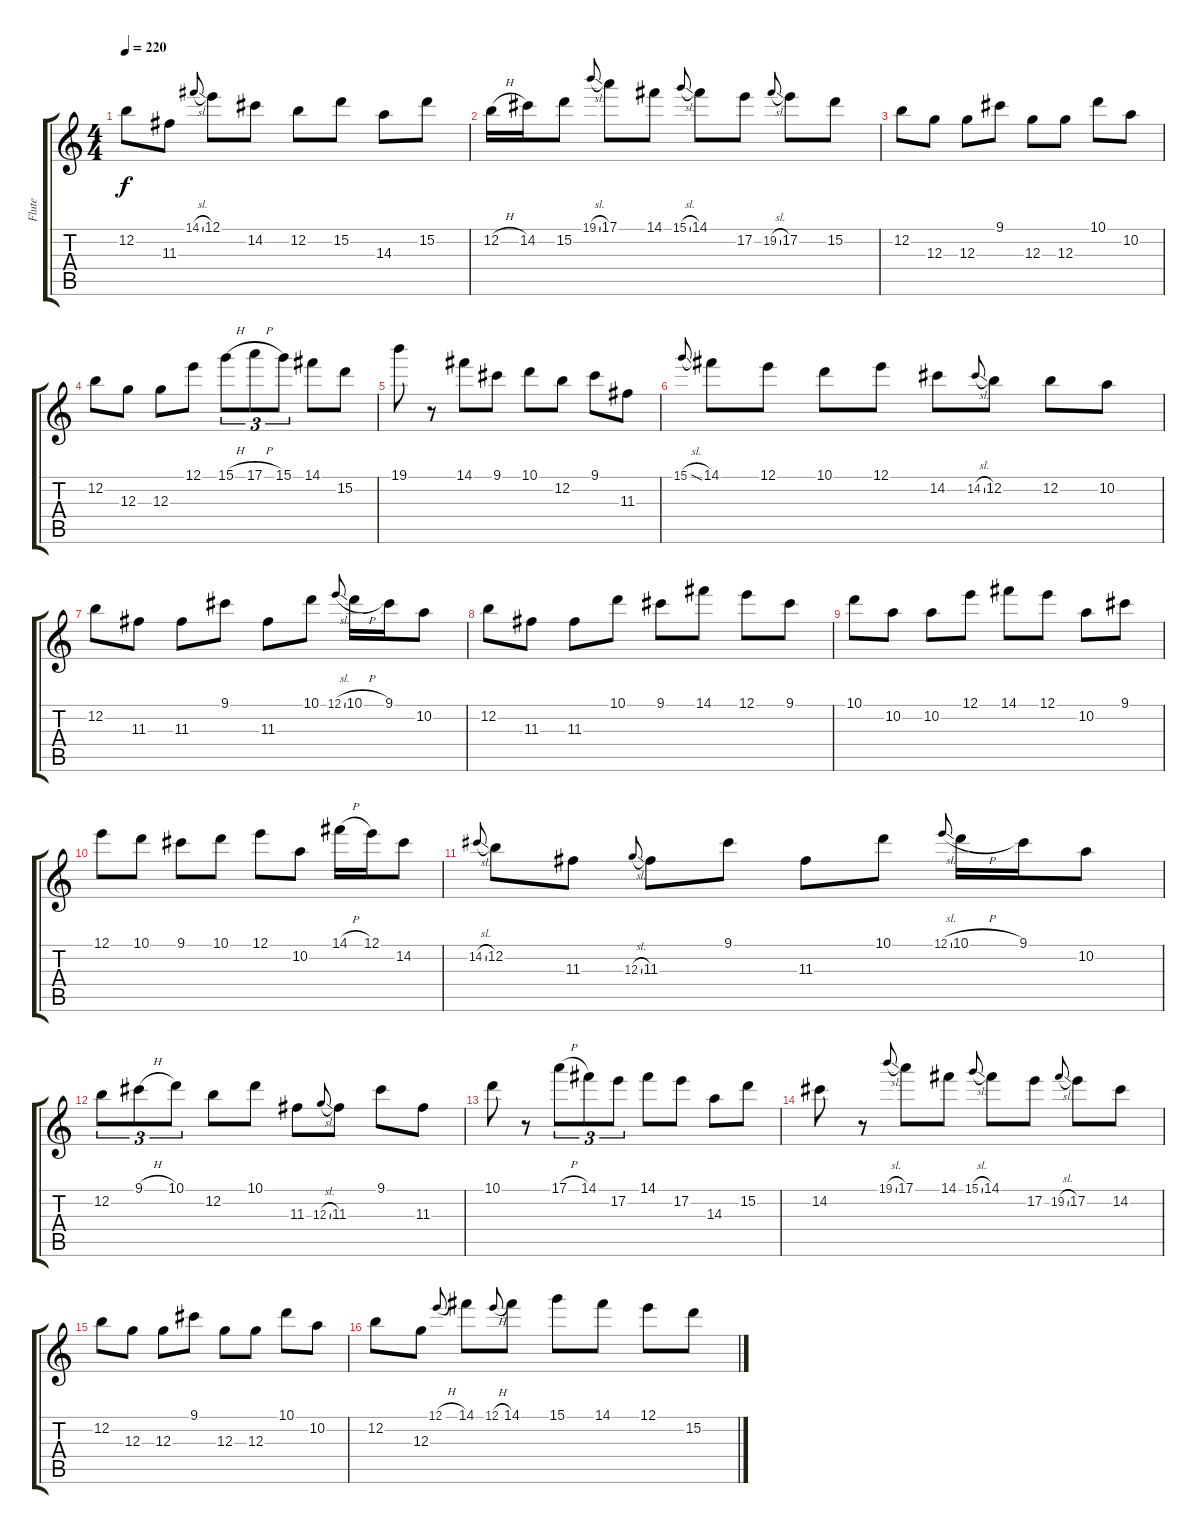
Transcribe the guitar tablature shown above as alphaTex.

\track ("Flute" "Flute") {instrument flute}
\staff {score tabs}
\tuning (E5 B4 G4 D4 A3 E3) {hide}
\ts (4 4)
\tempo 220
\clef g2
\ks c
12.2.8{dy f} 11.3.8 14.1{sl}.8{gr onbeat} 12.1.8 14.2.8 12.2.8 15.2.8 14.3.8 15.2.8 |
12.2{h}.16 14.2.16 15.2.8 19.1{sl}.8{gr onbeat} 17.1.8 14.1.8 15.1{sl}.8{gr onbeat} 14.1.8 17.2.8 19.2{sl}.8{gr onbeat} 17.2.8 15.2.8 |
12.2.8 12.3.8 12.3.8 9.1.8 12.3.8 12.3.8 10.1.8 10.2.8 |
12.2.8 12.3.8 12.3.8 12.1.8 15.1{h}.8{tu (3 2)} 17.1{h}.8{tu (3 2)} 15.1.8{tu (3 2)} 14.1.8 15.2.8 |
19.1.8 r.8 14.1.8 9.1.8 10.1.8 12.2.8 9.1.8 11.3.8 |
15.1{sl}.8{gr onbeat} 14.1.8 12.1.8 10.1.8 12.1.8 14.2.8 14.2{sl}.8{gr onbeat} 12.2.8 12.2.8 10.2.8 |
12.2.8 11.3.8 11.3.8 9.1.8 11.3.8 10.1.8 12.1{sl}.8{gr onbeat} 10.1{h}.16 9.1.16 10.2.8 |
12.2.8 11.3.8 11.3.8 10.1.8 9.1.8 14.1.8 12.1.8 9.1.8 |
10.1.8 10.2.8 10.2.8 12.1.8 14.1.8 12.1.8 10.2.8 9.1.8 |
12.1.8 10.1.8 9.1.8 10.1.8 12.1.8 10.2.8 14.1{h}.16 12.1.16 14.2.8 |
14.2{sl}.8{gr onbeat} 12.2.8 11.3.8 12.3{sl}.8{gr onbeat} 11.3.8 9.1.8 11.3.8 10.1.8 12.1{sl}.8{gr onbeat} 10.1{h}.16 9.1.16 10.2.8 |
12.2.8{tu (3 2)} 9.1{h}.8{tu (3 2)} 10.1.8{tu (3 2)} 12.2.8 10.1.8 11.3.8 12.3{sl}.8{gr onbeat} 11.3.8 9.1.8 11.3.8 |
10.1.8 r.8 17.1{h}.8{tu (3 2)} 14.1.8{tu (3 2)} 17.2.8{tu (3 2)} 14.1.8 17.2.8 14.3.8 15.2.8 |
14.2.8 r.8 19.1{sl}.8{gr onbeat} 17.1.8 14.1.8 15.1{sl}.8{gr onbeat} 14.1.8 17.2.8 19.2{sl}.8{gr onbeat} 17.2.8 14.2.8 |
12.2.8 12.3.8 12.3.8 9.1.8 12.3.8 12.3.8 10.1.8 10.2.8 |
12.2.8 12.3.8 12.1{h}.8{gr onbeat} 14.1.8 12.1{h}.8{gr onbeat} 14.1.8 15.1.8 14.1.8 12.1.8 15.2.8
